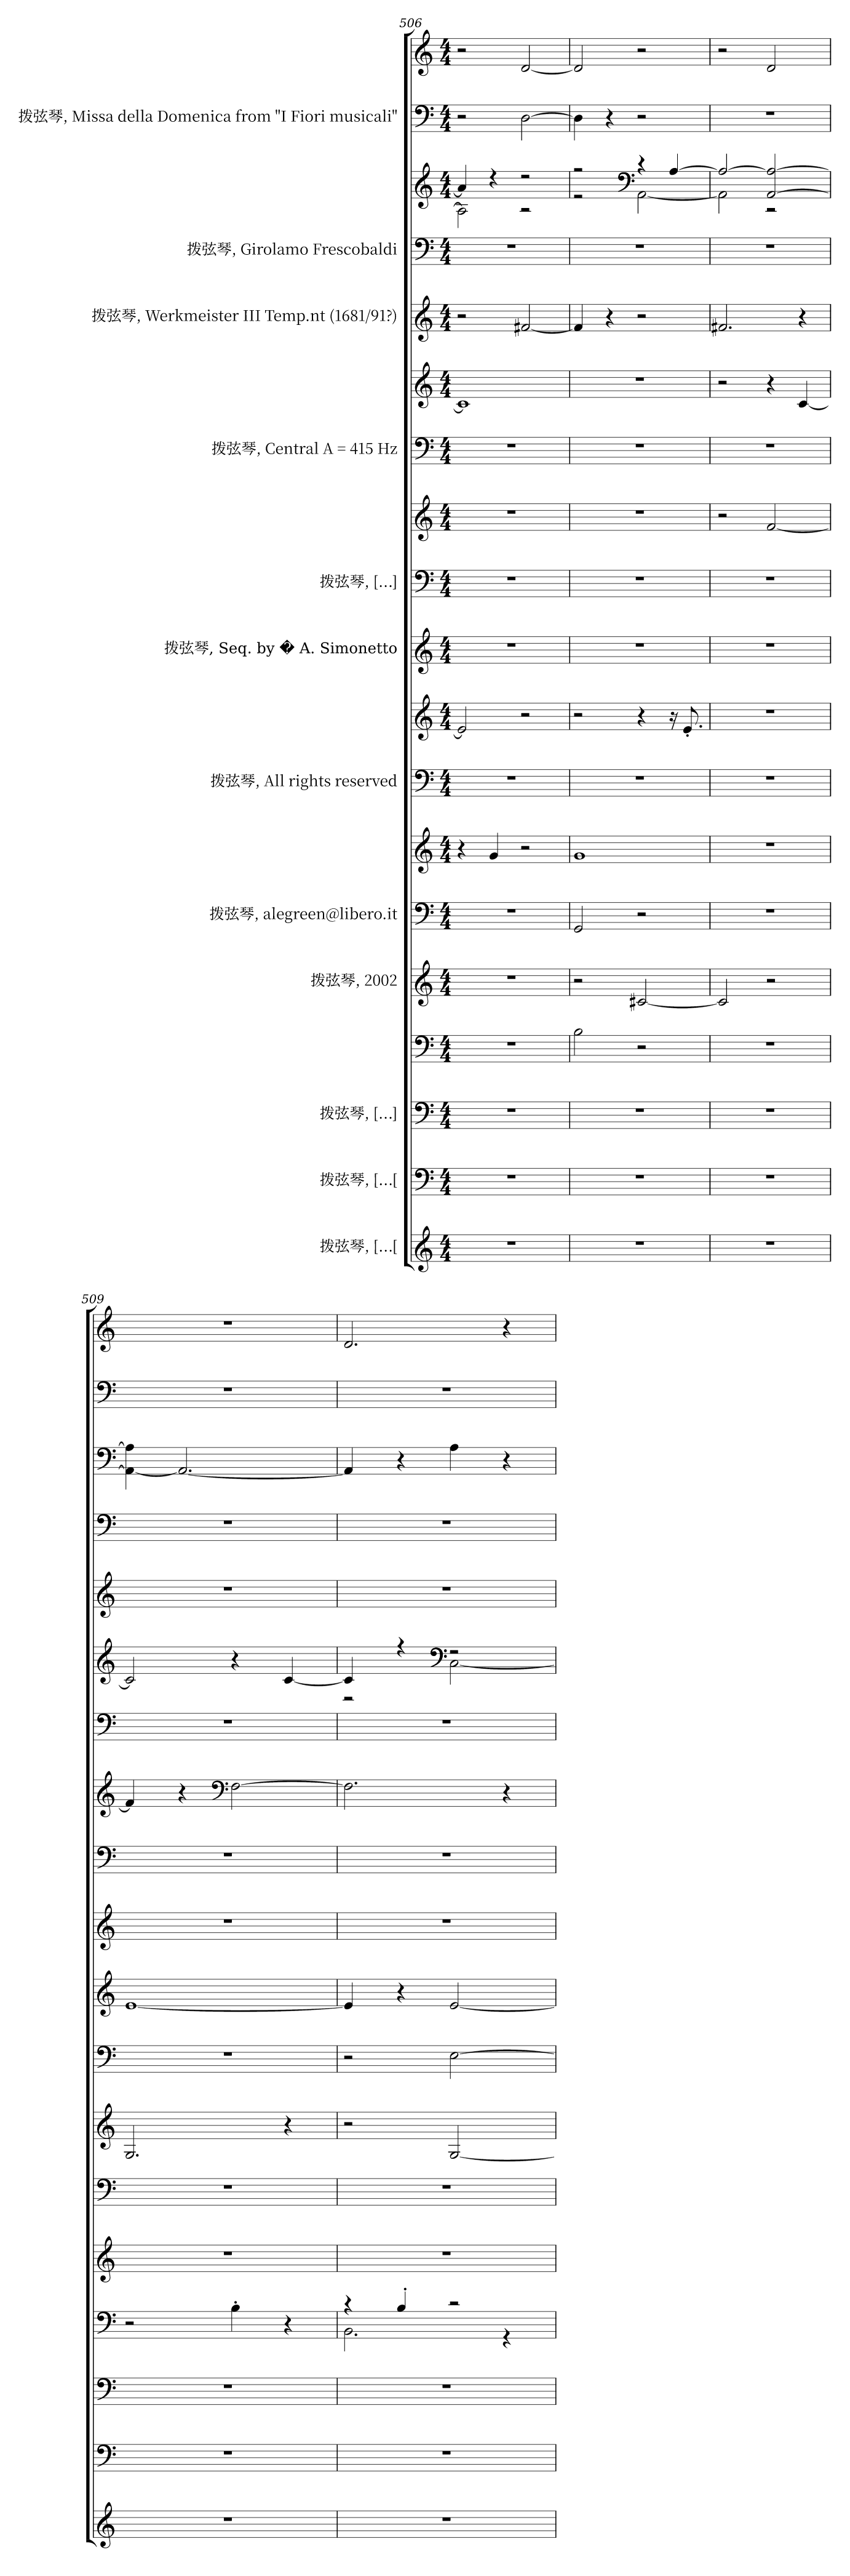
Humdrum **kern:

**kern	**kern	**kern	**kern	**kern	**kern	**kern	**kern	**kern	**kern	**kern	**kern	**kern	**kern	**kern	**kern	**kern	**kern	**kern
*part12	*part11	*part10	*part10	*part9	*part8	*part8	*part7	*part7	*part6	*part5	*part5	*part4	*part4	*part3	*part2	*part2	*part1	*part1
*staff19	*staff18	*staff17	*staff16	*staff15	*staff14	*staff13	*staff12	*staff11	*staff10	*staff9	*staff8	*staff7	*staff6	*staff5	*staff4	*staff3	*staff2	*staff1
*I"拨弦琴, [...[	*I"拨弦琴, [...[	*I"拨弦琴, [...]	*	*I"拨弦琴, 2002	*I"拨弦琴, alegreen@libero.it	*	*I"拨弦琴, All rights reserved	*	*I"拨弦琴, Seq. by � A. Simonetto	*I"拨弦琴, [...]	*	*I"拨弦琴, Central A = 415 Hz	*	*I"拨弦琴, Werkmeister III Temp.nt (1681/91?)	*I"拨弦琴, Girolamo Frescobaldi	*	*I"拨弦琴, Missa della Domenica from &quot;I Fiori musicali&quot;	*
*clefG2	*clefF4	*clefF4	*clefF4	*clefG2	*clefF4	*clefG2	*clefF4	*clefG2	*clefG2	*clefF4	*clefG2	*clefF4	*clefG2	*clefG2	*clefF4	*clefG2	*clefF4	*clefG2
*k[]	*k[]	*k[]	*k[]	*k[]	*k[]	*k[]	*k[]	*k[]	*k[]	*k[]	*k[]	*k[]	*k[]	*k[]	*k[]	*k[]	*k[]	*k[]
*M4/4	*M4/4	*M4/4	*M4/4	*M4/4	*M4/4	*M4/4	*M4/4	*M4/4	*M4/4	*M4/4	*M4/4	*M4/4	*M4/4	*M4/4	*M4/4	*M4/4	*M4/4	*M4/4
=506	=506	=506	=506	=506	=506	=506	=506	=506	=506	=506	=506	=506	=506	=506	=506	=506	=506	=506
*	*	*	*	*	*	*	*	*	*	*	*	*	*	*	*	*^	*	*
1r	1r	1r	1r	1r	1r	4r	1r	2e/]	1r	1r	1r	1r	1c]	2r	1r	4a/]	2A\]	2r	2r
.	.	.	.	.	.	4g/	.	.	.	.	.	.	.	.	.	4r	.	.	.
.	.	.	.	.	.	2r	.	2r	.	.	.	.	.	[2f#X/	.	2r	2r	[2D\	[2d/
!!LO:PB:g=z
=507	=507	=507	=507	=507	=507	=507	=507	=507	=507	=507	=507	=507	=507	=507	=507	=507	=507	=507	=507
1r	1r	1r	2B\	2r	2GG/	1g	1r	2r	1r	1r	1r	1r	1r	4f#/]	1r	2r	2r	4D\]	2d/]
.	.	.	.	.	.	.	.	.	.	.	.	.	.	4r	.	.	.	4r	.
*	*	*	*	*	*	*	*	*	*	*	*	*	*	*	*	*clefF4	*	*	*
.	.	.	2r	[2c#X/	2r	.	.	4r	.	.	.	.	.	2r	.	4r	[2AA\	2r	2r
.	.	.	.	.	.	.	.	16r	.	.	.	.	.	.	.	[4A/	.	.	.
.	.	.	.	.	.	.	.	8.e'/	.	.	.	.	.	.	.	.	.	.	.
=508	=508	=508	=508	=508	=508	=508	=508	=508	=508	=508	=508	=508	=508	=508	=508	=508	=508	=508	=508
1r	1r	1r	1r	2c#/]	1r	1r	1r	1r	1r	1r	2r	1r	2r	2.f#X/	1r	2A/_	2AA\]	1r	2r
.	.	.	.	2r	.	.	.	.	.	.	[2f/	.	4r	.	.	[2AA/ 2A/_	2r	.	2d/
.	.	.	.	.	.	.	.	.	.	.	.	.	[4c/	4r	.	.	.	.	.
*	*	*	*	*	*	*	*	*	*	*	*	*	*	*	*	*v	*v	*	*
=509	=509	=509	=509	=509	=509	=509	=509	=509	=509	=509	=509	=509	=509	=509	=509	=509	=509	=509
1r	1r	1r	2r	1r	1r	2.G/	1r	[1e	1r	1r	4f/]	1r	2c/]	1r	1r	4AA\_ 4A\]	1r	1r
.	.	.	.	.	.	.	.	.	.	.	4r	.	.	.	.	2.AA/_	.	.
*	*	*	*	*	*	*	*	*	*	*	*clefF4	*	*	*	*	*	*	*
.	.	.	4B'\	.	.	.	.	.	.	.	[2F\	.	4r	.	.	.	.	.
.	.	.	4r	.	.	4r	.	.	.	.	.	.	[4c/	.	.	.	.	.
=510	=510	=510	=510	=510	=510	=510	=510	=510	=510	=510	=510	=510	=510	=510	=510	=510	=510	=510
*	*	*	*^	*	*	*	*	*	*	*	*	*	*^	*	*	*	*	*
1r	1r	1r	4r	2.BB\	1r	1r	2r	2r	4e/]	1r	1r	2.F\]	1r	4c/]	2r	1r	1r	4AA/]	1r	2.d/
.	.	.	4B'/	.	.	.	.	.	4r	.	.	.	.	4r	.	.	.	4r	.	.
*	*	*	*	*	*	*	*	*	*	*	*	*	*	*clefF4	*	*	*	*	*	*
.	.	.	2r	.	.	.	[2G/	[2E\	[2e/	.	.	.	.	2r	[2C\	.	.	4A\	.	.
.	.	.	.	4r	.	.	.	.	.	.	.	4r	.	.	.	.	.	4r	.	4r
*	*	*	*v	*v	*	*	*	*	*	*	*	*	*	*v	*v	*	*	*	*	*
=	=	=	=	=	=	=	=	=	=	=	=	=	=	=	=	=	=	=
*-	*-	*-	*-	*-	*-	*-	*-	*-	*-	*-	*-	*-	*-	*-	*-	*-	*-	*-
